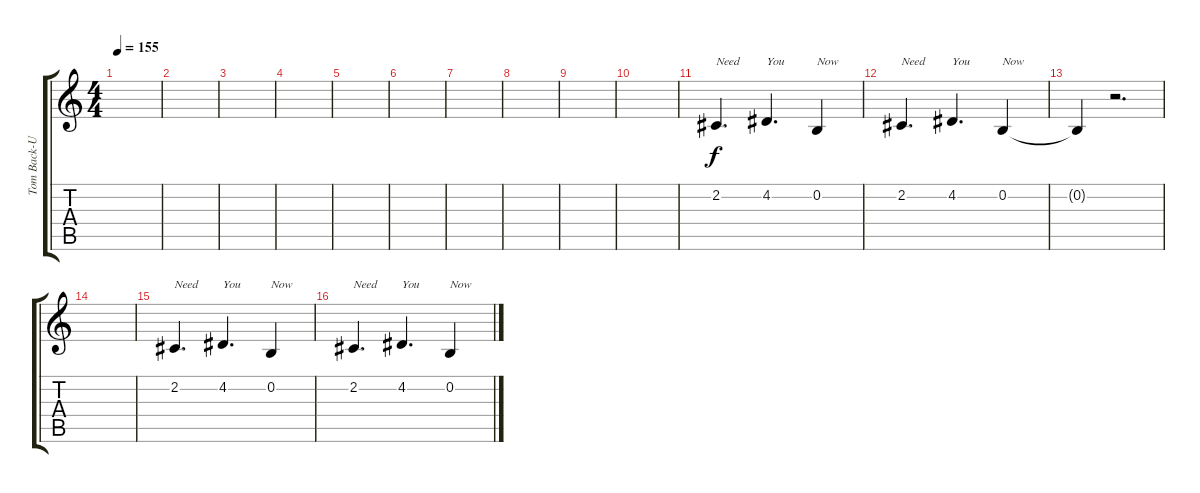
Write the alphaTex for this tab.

\track ("Tom Back-Up Vocals" "Tom Back-U") {instrument violin}
\staff {score tabs}
\tuning (E4 B3 G3 D3 A2 E2) {hide}
\ts (4 4)
\tempo 155
\clef g2
\ks c
|
|
|
|
|
|
|
|
|
|
2.2.4{d txt "Need"} 4.2.4{d txt "You"} 0.2.4{txt "Now"} |
2.2.4{d txt "Need"} 4.2.4{d txt "You"} 0.2.4{txt "Now"} |
0.2{t}.4 r.2{d} |
|
2.2.4{d txt "Need"} 4.2.4{d txt "You"} 0.2.4{txt "Now"} |
2.2.4{d txt "Need"} 4.2.4{d txt "You"} 0.2.4{txt "Now"}
